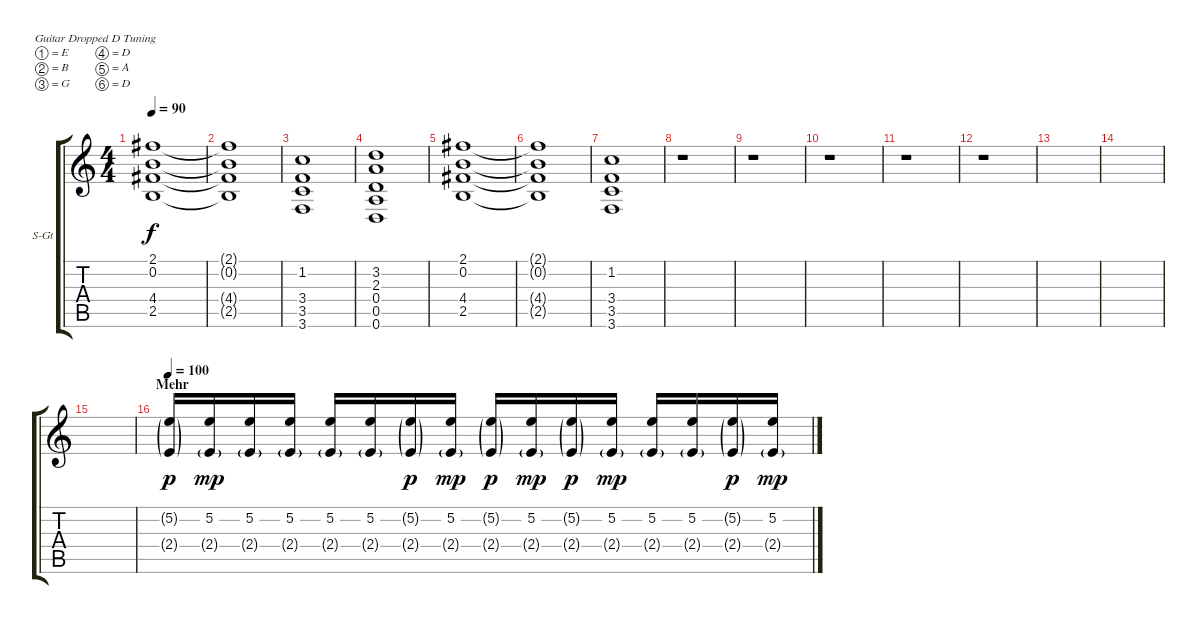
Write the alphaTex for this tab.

\bracketExtendMode groupsimilarinstruments
\firstSystemTrackNameOrientation horizontal
\otherSystemsTrackNameOrientation horizontal
\track ("Keyboard (Christian)" "S-Gt") {instrument pad4choir}
\staff {score tabs}
\tuning (E4 B3 G3 D3 A2 D2)
\displaytranspose 12
\ts (4 4)
\tempo 90
\clef g2
\ks c
(2.1 0.2 4.4 2.5).1{dy f} |
(2.1{t} 0.2{t} 4.4{t} 2.5{t}).1 |
(1.2 3.4 3.5 3.6).1 |
(3.2 2.3 0.4 0.5 0.6).1 |
(2.1 0.2 4.4 2.5).1 |
(2.1{t} 0.2{t} 4.4{t} 2.5{t}).1 |
(1.2 3.4 3.5 3.6).1 |
r.1 |
r.1 |
r.1 |
r.1 |
r.1 |
|
|
|
\section ("" "Mehr")
\tempo 100
(5.2{g} 2.4{g}).16{dy p} (5.2 2.4{g}).16{dy mp} (5.2 2.4{g}).16 (5.2 2.4{g}).16 (5.2 2.4{g}).16 (5.2 2.4{g}).16 (5.2{g} 2.4{g}).16{dy p} (5.2 2.4{g}).16{dy mp} (5.2{g} 2.4{g}).16{dy p} (5.2 2.4{g}).16{dy mp} (5.2{g} 2.4{g}).16{dy p} (5.2 2.4{g}).16{dy mp} (5.2 2.4{g}).16 (5.2 2.4{g}).16 (5.2{g} 2.4{g}).16{dy p} (5.2 2.4{g}).16{dy mp}
